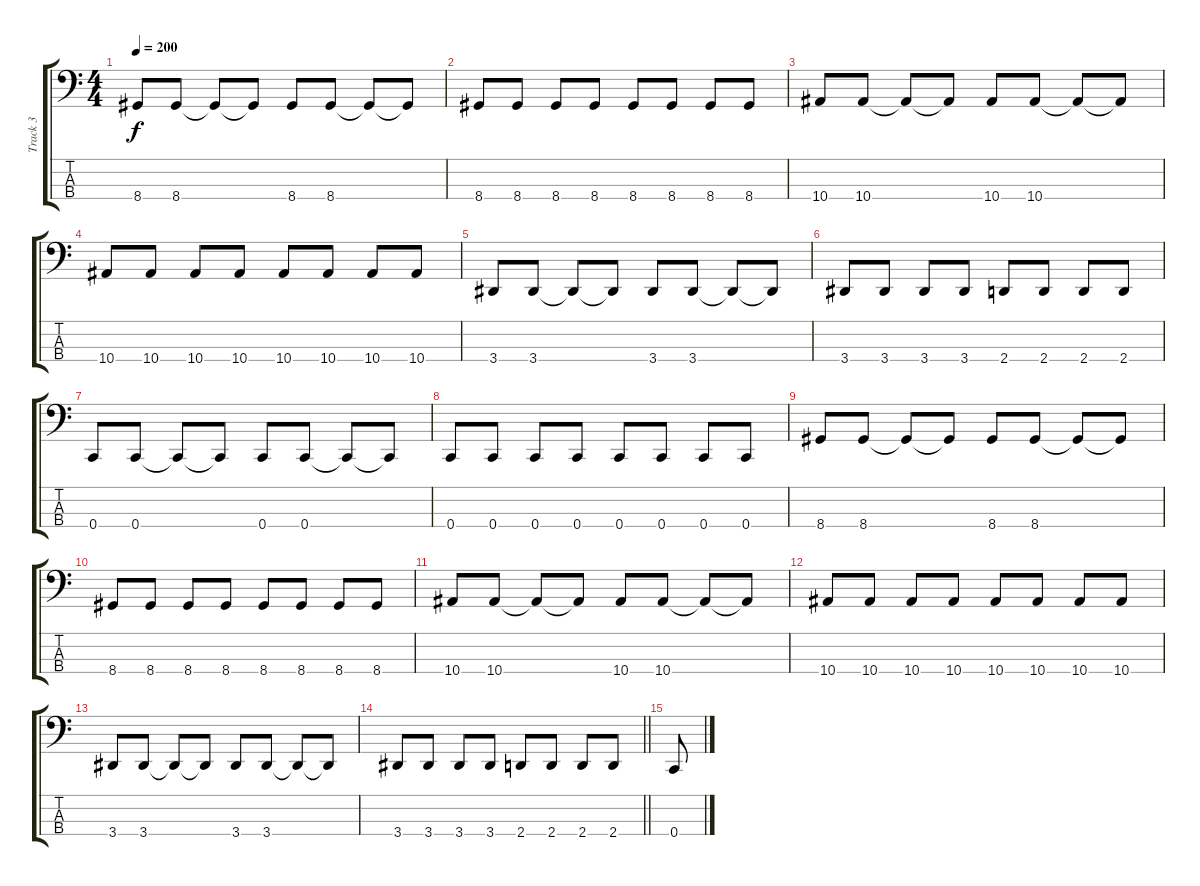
\track ("Track 3" "Track 3") {instrument electricbasspick}
\staff {score tabs}
\tuning (F2 C2 G1 C1) {hide}
\ts (4 4)
\tempo 200
\clef f4
\ks c
8.4.8{dy f} 8.4.8 8.4{t}.8 8.4{t}.8 8.4.8 8.4.8 8.4{t}.8 8.4{t}.8 |
8.4.8 8.4.8 8.4.8 8.4.8 8.4.8 8.4.8 8.4.8 8.4.8 |
10.4.8 10.4.8 10.4{t}.8 10.4{t}.8 10.4.8 10.4.8 10.4{t}.8 10.4{t}.8 |
10.4.8 10.4.8 10.4.8 10.4.8 10.4.8 10.4.8 10.4.8 10.4.8 |
3.4.8 3.4.8 3.4{t}.8 3.4{t}.8 3.4.8 3.4.8 3.4{t}.8 3.4{t}.8 |
3.4.8 3.4.8 3.4.8 3.4.8 2.4.8 2.4.8 2.4.8 2.4.8 |
0.4.8 0.4.8 0.4{t}.8 0.4{t}.8 0.4.8 0.4.8 0.4{t}.8 0.4{t}.8 |
0.4.8 0.4.8 0.4.8 0.4.8 0.4.8 0.4.8 0.4.8 0.4.8 |
8.4.8 8.4.8 8.4{t}.8 8.4{t}.8 8.4.8 8.4.8 8.4{t}.8 8.4{t}.8 |
8.4.8 8.4.8 8.4.8 8.4.8 8.4.8 8.4.8 8.4.8 8.4.8 |
10.4.8 10.4.8 10.4{t}.8 10.4{t}.8 10.4.8 10.4.8 10.4{t}.8 10.4{t}.8 |
10.4.8 10.4.8 10.4.8 10.4.8 10.4.8 10.4.8 10.4.8 10.4.8 |
3.4.8 3.4.8 3.4{t}.8 3.4{t}.8 3.4.8 3.4.8 3.4{t}.8 3.4{t}.8 |
\barLineRight lightlight
3.4.8 3.4.8 3.4.8 3.4.8 2.4.8 2.4.8 2.4.8 2.4.8 |
0.4.8
